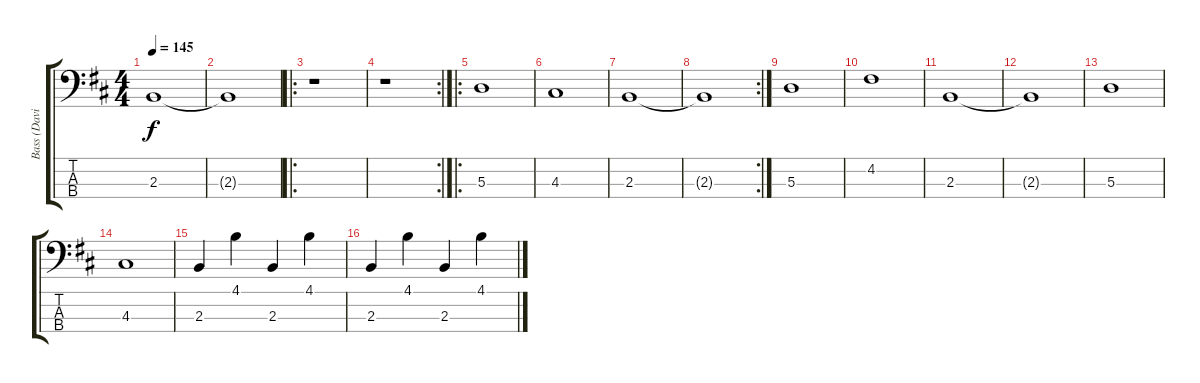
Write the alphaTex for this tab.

\track ("Bass (David Jay)" "Bass (Davi") {instrument electricbassfinger}
\staff {score tabs}
\tuning (G2 D2 A1 E1) {hide}
\ts (4 4)
\tempo 145
\clef f4
\ks d
2.3.1{dy f} |
2.3{t}.1 |
\ro
r.1 |
\rc 2
r.1 |
\ro
5.3.1 |
4.3.1 |
2.3.1 |
\rc 2
2.3{t}.1 |
5.3.1 |
4.2.1 |
2.3.1 |
2.3{t}.1 |
5.3.1 |
4.3.1 |
2.3.4 4.1.4{volume 13} 2.3.4 4.1.4 |
2.3.4 4.1.4 2.3.4 4.1.4
